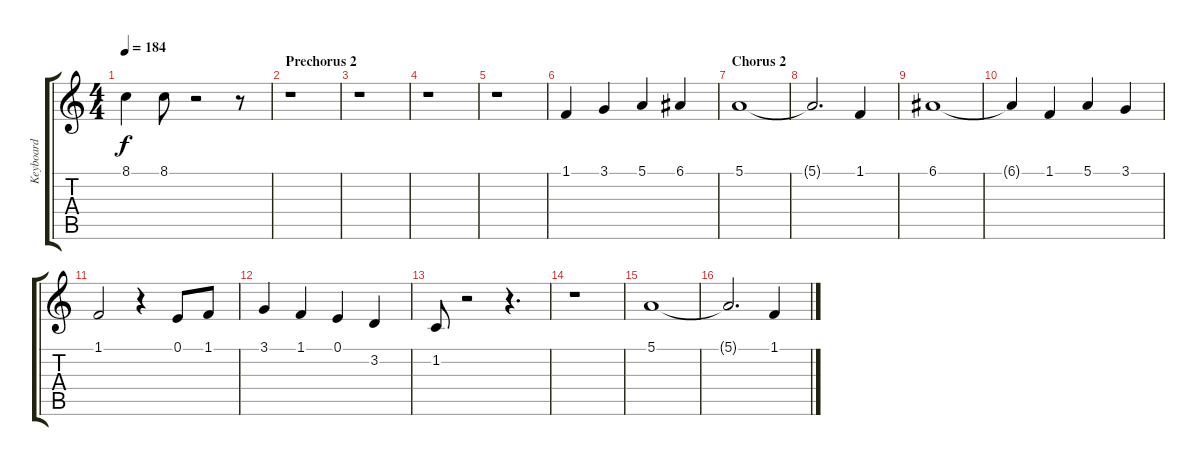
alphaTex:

\track ("Keyboard" "Keyboard") {instrument synthvoice}
\staff {score tabs}
\tuning (E4 B3 G3 D3 A2 E2) {hide}
\ts (4 4)
\tempo 184
\clef g2
\ks c
8.1.4{dy f} 8.1.8 r.2 r.8 |
\section ("" "Prechorus 2")
r.1 |
r.1 |
r.1 |
r.1 |
1.1.4 3.1.4 5.1.4 6.1.4 |
\section ("" "Chorus 2")
5.1.1 |
5.1{t}.2{d} 1.1.4 |
6.1.1 |
6.1{t}.4 1.1.4 5.1.4 3.1.4 |
1.1.2 r.4 0.1.8 1.1.8 |
3.1.4 1.1.4 0.1.4 3.2.4 |
1.2.8 r.2 r.4{d} |
r.1 |
5.1.1 |
5.1{t}.2{d} 1.1.4
